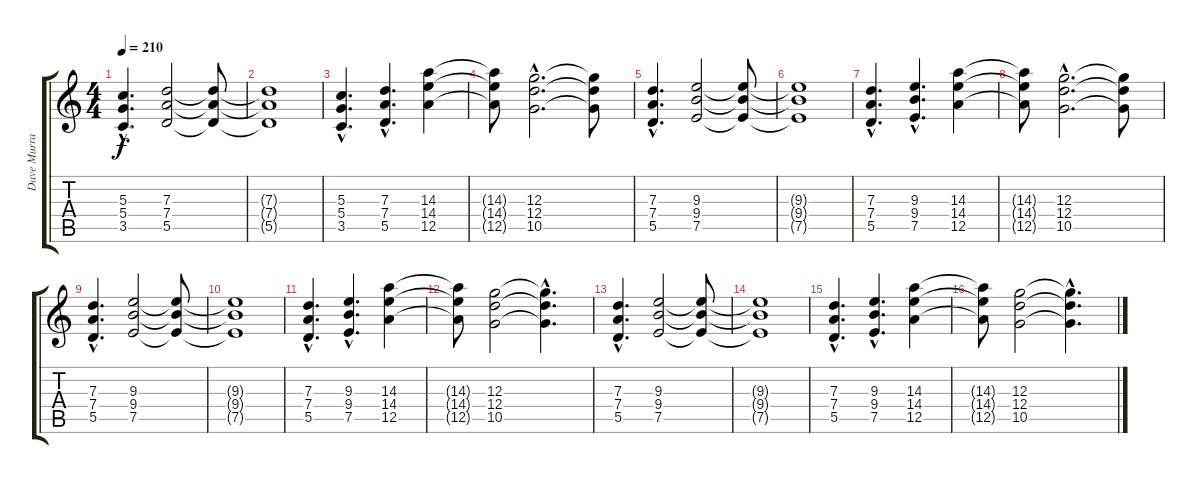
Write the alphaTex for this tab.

\track ("Dave Murray" "Dave Murra") {instrument overdrivenguitar}
\staff {score tabs}
\tuning (E4 B3 G3 D3 A2 E2) {hide}
\ts (4 4)
\tempo 210
\clef g2
\ks c
(5.3{hac} 5.4{hac} 3.5{hac}).4{d dy f} (7.3 7.4 5.5).2 (7.3{t} 7.4{t} 5.5{t}).8 |
(7.3{t} 7.4{t} 5.5{t}).1 |
(5.3{hac} 5.4{hac} 3.5{hac}).4{d} (7.3{hac} 7.4{hac} 5.5{hac}).4{d} (14.3 14.4 12.5).4 |
(14.3{t} 14.4{t} 12.5{t}).8 (12.3{hac} 12.4{hac} 10.5{hac}).2{d} (12.3{t} 12.4{t} 10.5{t}).8 |
(7.3{hac} 7.4{hac} 5.5{hac}).4{d} (9.3 9.4 7.5).2 (9.3{t} 9.4{t} 7.5{t}).8 |
(9.3{t} 9.4{t} 7.5{t}).1 |
(7.3{hac} 7.4{hac} 5.5{hac}).4{d} (9.3{hac} 9.4{hac} 7.5{hac}).4{d} (14.3 14.4 12.5).4 |
(14.3{t} 14.4{t} 12.5{t}).8 (12.3{hac} 12.4{hac} 10.5{hac}).2{d} (12.3{t} 12.4{t} 10.5{t}).8 |
(7.3{hac} 7.4{hac} 5.5{hac}).4{d} (9.3 9.4 7.5).2 (9.3{t} 9.4{t} 7.5{t}).8 |
(9.3{t} 9.4{t} 7.5{t}).1 |
(7.3{hac} 7.4{hac} 5.5{hac}).4{d} (9.3{hac} 9.4{hac} 7.5{hac}).4{d} (14.3 14.4 12.5).4 |
(14.3{t} 14.4{t} 12.5{t}).8 (12.3 12.4 10.5).2 (12.3{hac t} 12.4{hac t} 10.5{hac t}).4{d} |
(7.3{hac} 7.4{hac} 5.5{hac}).4{d} (9.3 9.4 7.5).2 (9.3{t} 9.4{t} 7.5{t}).8 |
(9.3{t} 9.4{t} 7.5{t}).1 |
(7.3{hac} 7.4{hac} 5.5{hac}).4{d} (9.3{hac} 9.4{hac} 7.5{hac}).4{d} (14.3 14.4 12.5).4 |
(14.3{t} 14.4{t} 12.5{t}).8 (12.3 12.4 10.5).2 (12.3{hac t} 12.4{hac t} 10.5{hac t}).4{d}
